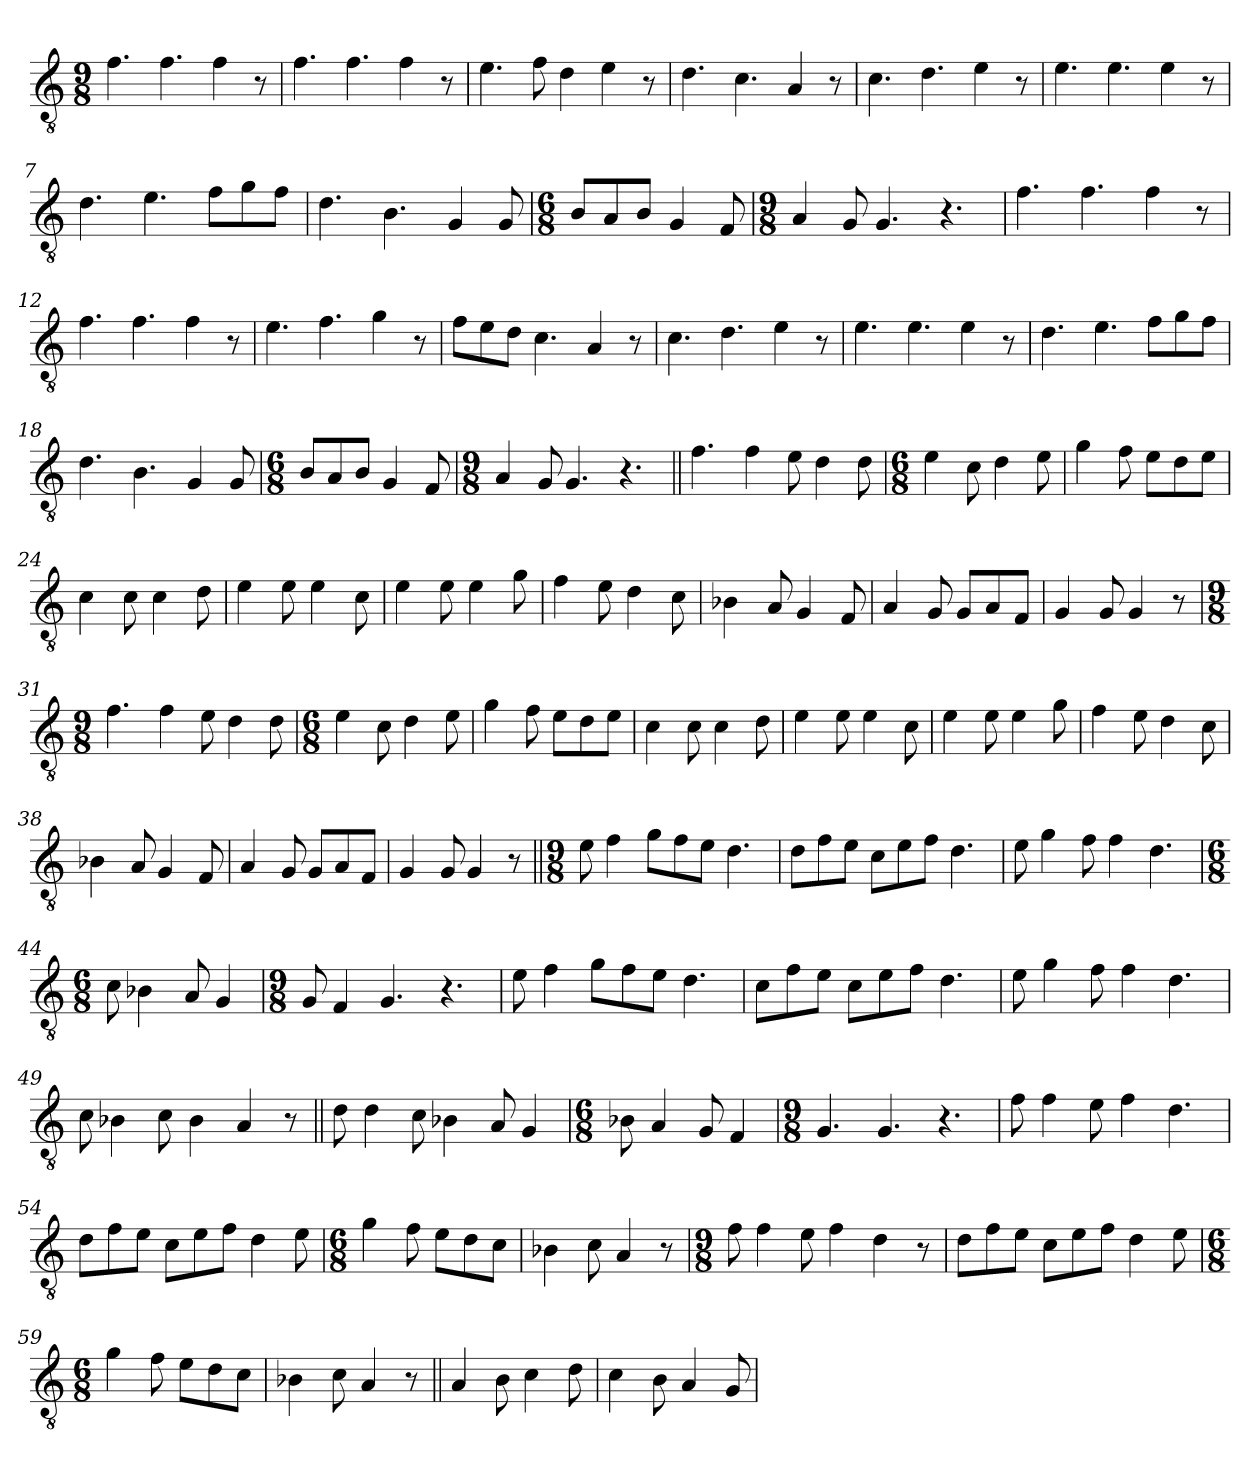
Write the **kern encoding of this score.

**kern
*part1
*staff1
*clefGv2
*k[]
*C:
*M9/8
=1
4.f\
4.f\
4f\
8r
=2
4.f\
4.f\
4f\
8r
=3
4.e\
8f\
4d\
4e\
8r
=4
4.d\
4.c\
4A/
8r
=5
4.c\
4.d\
4e\
8r
!!LO:LB:g=z
=6
4.e\
4.e\
4e\
8r
=7
4.d\
4.e\
8f\L
8g\
8f\J
=8
4.d\
4.B\
4G/
8G/
=9
*M6/8
8B/L
8A/
8B/J
4G/
8F/
=10
*M9/8
4A/
8G/
4.G/
4.r
!!LO:LB:g=z
=11
4.f\
4.f\
4f\
8r
=12
4.f\
4.f\
4f\
8r
=13
4.e\
4.f\
4g\
8r
=14
8f\L
8e\
8d\J
4.c\
4A/
8r
=15
4.c\
4.d\
4e\
8r
=16
4.e\
4.e\
4e\
8r
!!LO:LB:g=z
=17
4.d\
4.e\
8f\L
8g\
8f\J
=18
4.d\
4.B\
4G/
8G/
=19
*M6/8
8B/L
8A/
8B/J
4G/
8F/
=20
*M9/8
4A/
8G/
4.G/
4.r
=21||
4.f\
4f\
8e\
4d\
8d\
!!LO:LB:g=z
=22
*M6/8
4e\
8c\
4d\
8e\
=23
4g\
8f\
8e\L
8d\
8e\J
=24
4c\
8c\
4c\
8d\
=25
4e\
8e\
4e\
8c\
=26
4e\
8e\
4e\
8g\
=27
4f\
8e\
4d\
8c\
=28
4B-X\
8A/
4G/
8F/
!!LO:LB:g=z
=29
4A/
8G/
8G/L
8A/
8F/J
=30
4G/
8G/
4G/
8r
=31
*M9/8
4.f\
4f\
8e\
4d\
8d\
=32
*M6/8
4e\
8c\
4d\
8e\
=33
4g\
8f\
8e\L
8d\
8e\J
=34
4c\
8c\
4c\
8d\
!!LO:LB:g=z
=35
4e\
8e\
4e\
8c\
=36
4e\
8e\
4e\
8g\
=37
4f\
8e\
4d\
8c\
=38
4B-X\
8A/
4G/
8F/
=39
4A/
8G/
8G/L
8A/
8F/J
=40
4G/
8G/
4G/
8r
!!LO:LB:g=z
=41||
*M9/8
8e\
4f\
8g\L
8f\
8e\J
4.d\
=42
8d\L
8f\
8e\J
8c\L
8e\
8f\J
4.d\
=43
8e\
4g\
8f\
4f\
4.d\
=44
*M6/8
8c\
4B-X\
8A/
4G/
=45
*M9/8
8G/
4F/
4.G/
4.r
!!LO:PB:g=z
=46
8e\
4f\
8g\L
8f\
8e\J
4.d\
=47
8c\L
8f\
8e\J
8c\L
8e\
8f\J
4.d\
=48
8e\
4g\
8f\
4f\
4.d\
=49
8c\
4B-X\
8c\
4B-\
4A/
8r
=50||
8d\
4d\
8c\
4B-i\
8A/
4G/
!!LO:LB:g=z
=51
*M6/8
8B-X\
4A/
8G/
4F/
=52
*M9/8
4.G/
4.G/
4.r
=53
8f\
4f\
8e\
4f\
4.d\
=54
8d\L
8f\
8e\J
8c\L
8e\
8f\J
4d\
8e\
=55
*M6/8
4g\
8f\
8e\L
8d\
8c\J
!!LO:LB:g=z
=56
4B-X\
8c\
4A/
8r
=57
*M9/8
8f\
4f\
8e\
4f\
4d\
8r
=58
8d\L
8f\
8e\J
8c\L
8e\
8f\J
4d\
8e\
=59
*M6/8
4g\
8f\
8e\L
8d\
8c\J
=60
4B-i\
8c\
4A/
8r
=61||
4A/
8B\
4c\
8d\
!!LO:LB:g=z
=62
4c\
8B\
4A/
8G/
=
*-
